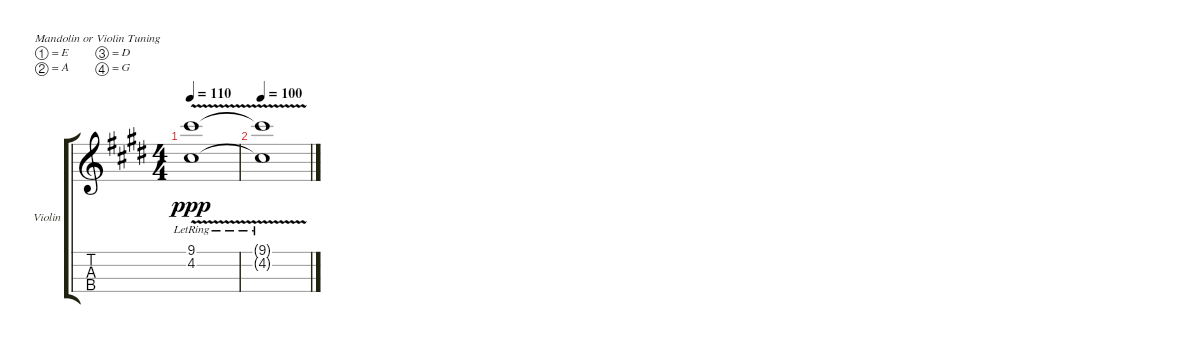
\defaultSystemsLayout 4
\bracketExtendMode groupsimilarinstruments
\firstSystemTrackNameOrientation horizontal
\otherSystemsTrackNameOrientation horizontal
\track ("Violin" "Violin") {instrument violin}
\staff {score tabs}
\tuning (E5 A4 D4 G3)
\ts (4 4)
\tempo 110
\clef g2
\ks e
(4.2{v lr t} 9.1{v lr t}).1{dy ppp} |
\tempo 100
(4.2{v lr t} 9.1{v lr t}).1
